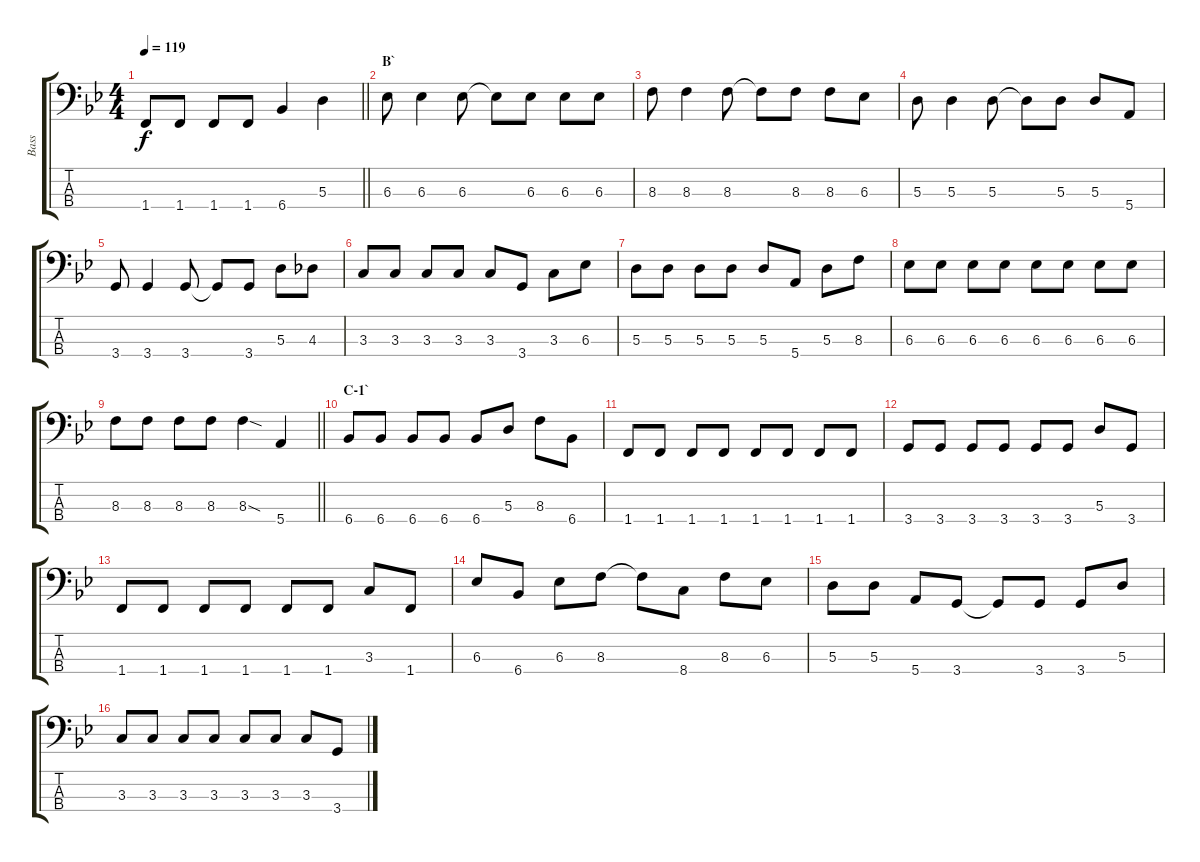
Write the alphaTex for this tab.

\track ("Bass" "Bass") {instrument electricbasspick}
\staff {score tabs}
\tuning (G2 D2 A1 E1) {hide}
\ts (4 4)
\tempo 119
\clef f4
\barLineRight lightlight
\ks bb
1.4.8{dy f} 1.4.8 1.4.8 1.4.8 6.4.4 5.3.4 |
\section ("" "B`")
6.3.8 6.3.4 6.3.8 6.3{t}.8 6.3.8 6.3.8 6.3.8 |
8.3.8 8.3.4 8.3.8 8.3{t}.8 8.3.8 8.3.8 6.3.8 |
5.3.8 5.3.4 5.3.8 5.3{t}.8 5.3.8 5.3.8 5.4.8 |
3.4.8 3.4.4 3.4.8 3.4{t}.8 3.4.8 5.3.8 4.3.8 |
3.3.8 3.3.8 3.3.8 3.3.8 3.3.8 3.4.8 3.3.8 6.3.8 |
5.3.8 5.3.8 5.3.8 5.3.8 5.3.8 5.4.8 5.3.8 8.3.8 |
6.3.8 6.3.8 6.3.8 6.3.8 6.3.8 6.3.8 6.3.8 6.3.8 |
\barLineRight lightlight
8.3.8 8.3.8 8.3.8 8.3.8 8.3{sod}.4 5.4.4 |
\section ("" "C-1`")
6.4.8 6.4.8 6.4.8 6.4.8 6.4.8 5.3.8 8.3.8 6.4.8 |
1.4.8 1.4.8 1.4.8 1.4.8 1.4.8 1.4.8 1.4.8 1.4.8 |
3.4.8 3.4.8 3.4.8 3.4.8 3.4.8 3.4.8 5.3.8 3.4.8 |
1.4.8 1.4.8 1.4.8 1.4.8 1.4.8 1.4.8 3.3.8 1.4.8 |
6.3.8 6.4.8 6.3.8 8.3.8 8.3{t}.8 8.4.8 8.3.8 6.3.8 |
5.3.8 5.3.8 5.4.8 3.4.8 3.4{t}.8 3.4.8 3.4.8 5.3.8 |
3.3.8 3.3.8 3.3.8 3.3.8 3.3.8 3.3.8 3.3.8 3.4.8
